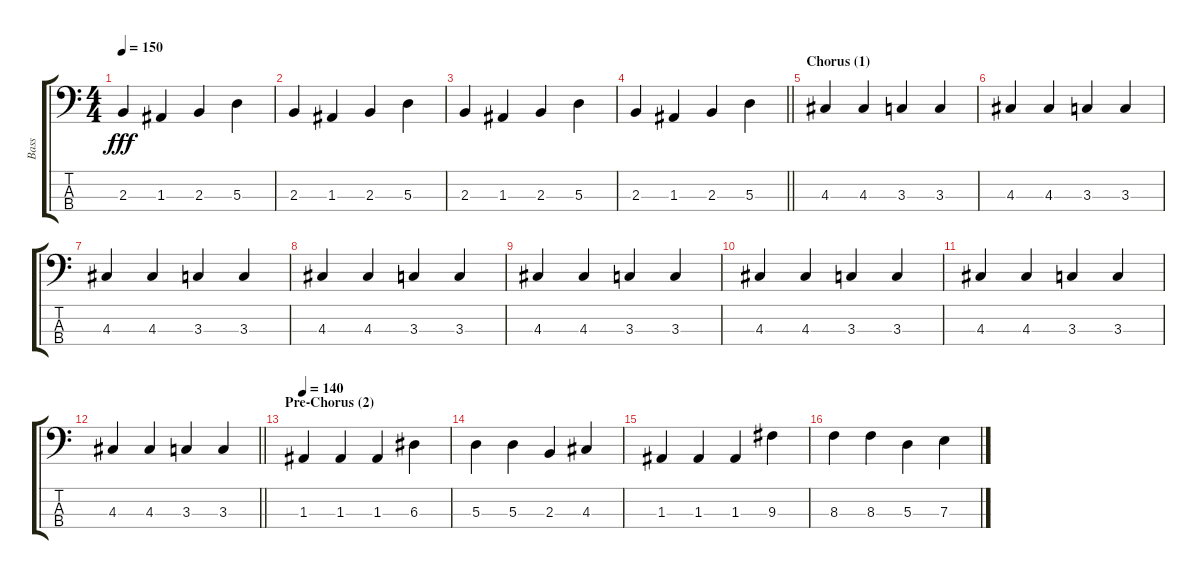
\track ("Bass" "Bass") {solo instrument slapbass2}
\staff {score tabs}
\tuning (G2 D2 A1 E1) {hide}
\ts (4 4)
\tempo 150
\clef f4
\ks c
2.3.4{dy fff} 1.3.4 2.3.4 5.3.4 |
2.3.4 1.3.4 2.3.4 5.3.4 |
2.3.4 1.3.4 2.3.4 5.3.4 |
\barLineRight lightlight
2.3.4 1.3.4 2.3.4 5.3.4 |
\section ("" "Chorus (1)")
4.3.4 4.3.4 3.3.4 3.3.4 |
4.3.4 4.3.4 3.3.4 3.3.4 |
4.3.4 4.3.4 3.3.4 3.3.4 |
4.3.4 4.3.4 3.3.4 3.3.4 |
4.3.4 4.3.4 3.3.4 3.3.4 |
4.3.4 4.3.4 3.3.4 3.3.4 |
4.3.4 4.3.4 3.3.4 3.3.4 |
\barLineRight lightlight
4.3.4 4.3.4 3.3.4 3.3.4 |
\section ("" "Pre-Chorus (2)")
\tempo 140
1.3.4 1.3.4 1.3.4 6.3.4 |
5.3.4 5.3.4 2.3.4 4.3.4 |
1.3.4 1.3.4 1.3.4 9.3.4 |
8.3.4 8.3.4 5.3.4 7.3.4
